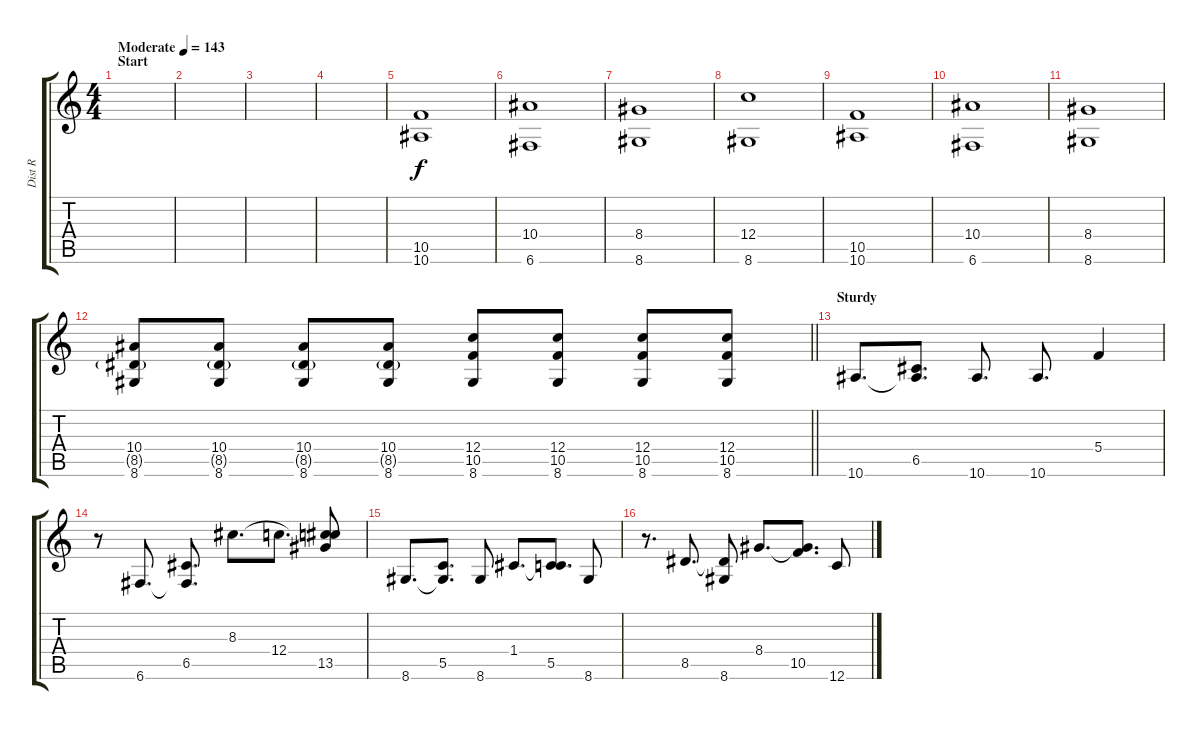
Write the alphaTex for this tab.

\track ("Dist R" "Dist R") {instrument distortionguitar}
\staff {score tabs}
\tuning (D4 A3 F3 C3 G2 C2) {hide}
\ts (4 4)
\section ("" "Start")
\tempo (143 "Moderate")
\clef g2
\ks c
|
|
|
|
(10.5 10.6).1 |
(10.4 6.6).1 |
(8.4 8.6).1 |
(12.4 8.6).1 |
(10.5 10.6).1 |
(10.4 6.6).1 |
(8.4 8.6).1 |
\barLineRight lightlight
(10.4 8.5{g} 8.6).8 (10.4 8.5{g} 8.6).8 (10.4 8.5{g} 8.6).8 (10.4 8.5{g} 8.6).8 (12.4 10.5 8.6).8 (12.4 10.5 8.6).8 (12.4 10.5 8.6).8 (12.4 10.5 8.6).8 |
\section ("" "Sturdy")
10.6.8{d} (6.5 10.6{t}).8{d} 10.6.8{d} 10.6.8{d} 5.4.4 |
r.8 6.6.8{d} (6.5 6.6{t}).8{d} 8.3.8{d} 12.4.8{d} (8.3{t} 12.4{t} 13.5).8 |
8.6.8{d} (5.5 8.6{t}).8{d} 8.6.8 1.4.8{d} (1.4{t} 5.5).8{d} 8.6.8 |
r.8{d} 8.5.8{d} (8.5{t} 8.6).8 8.4.8{d} (8.4{t} 10.5).8{d} 12.6.8
